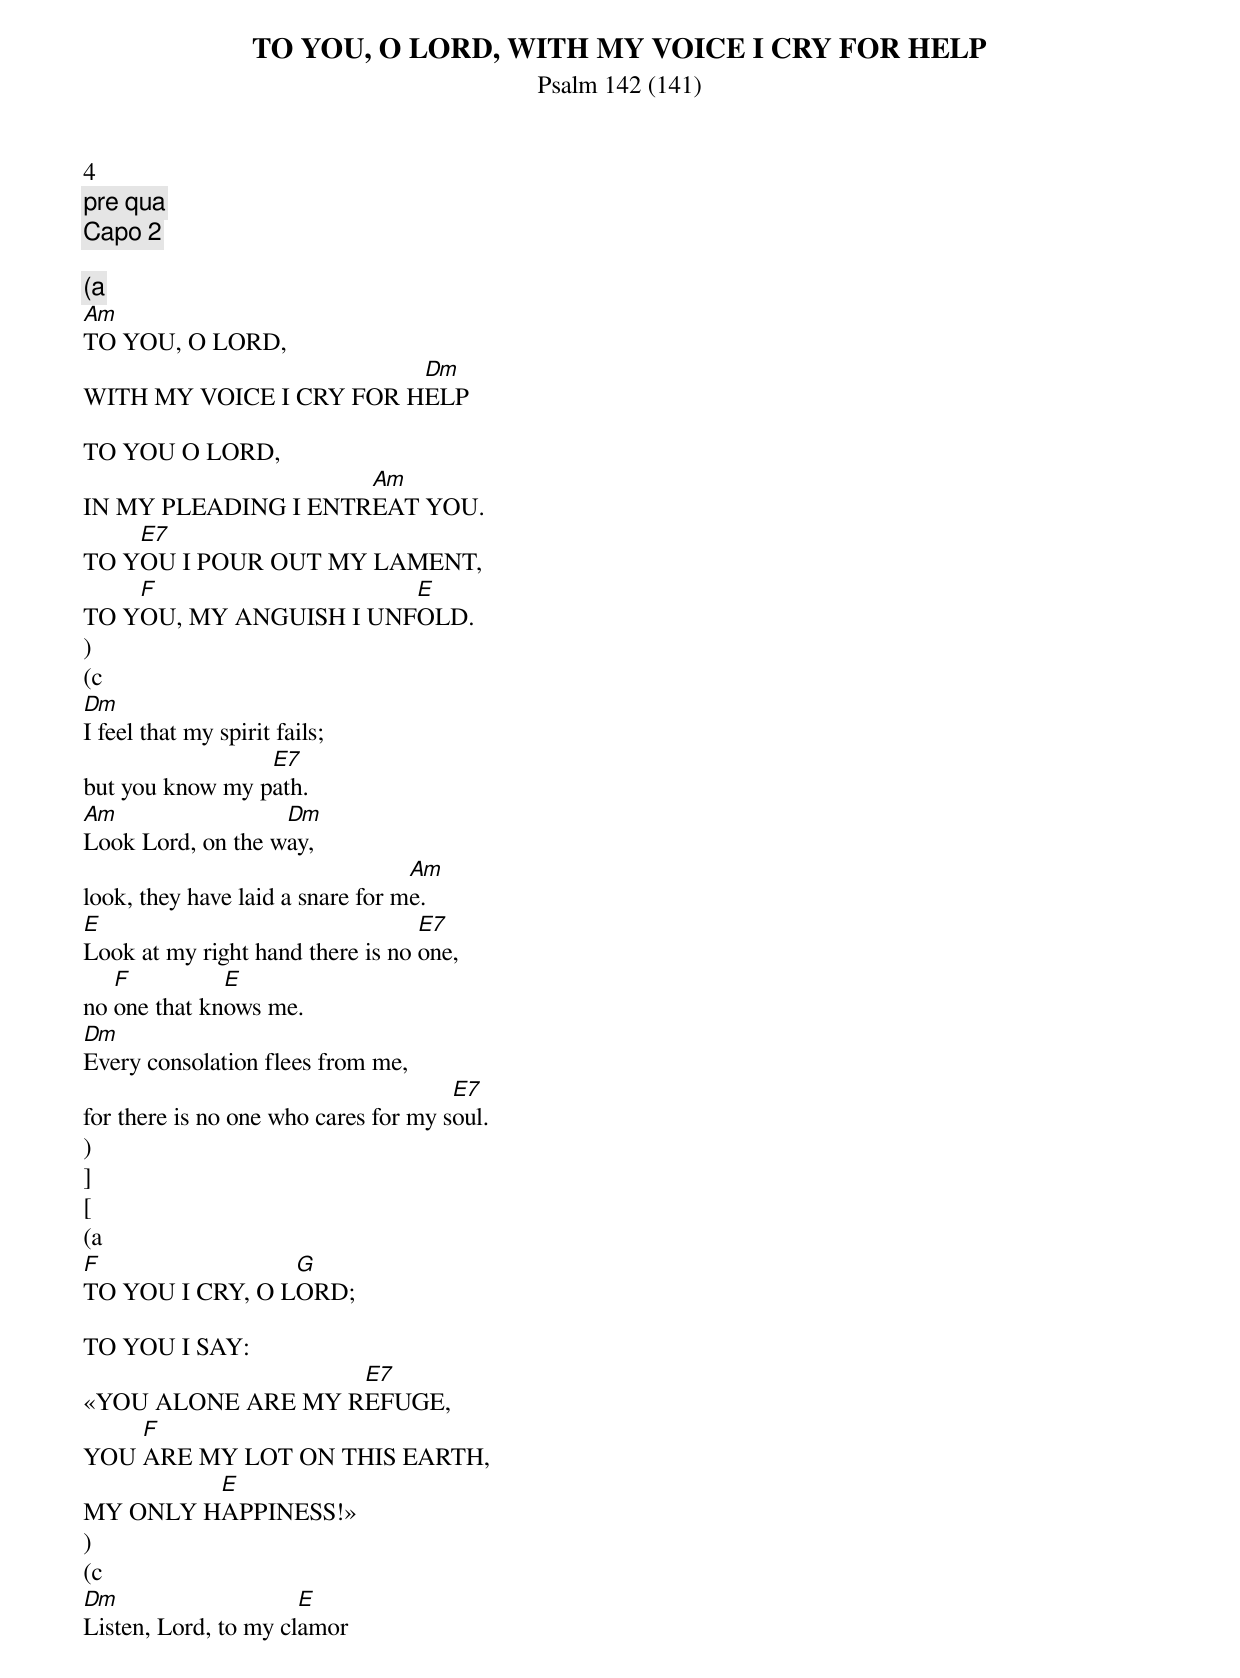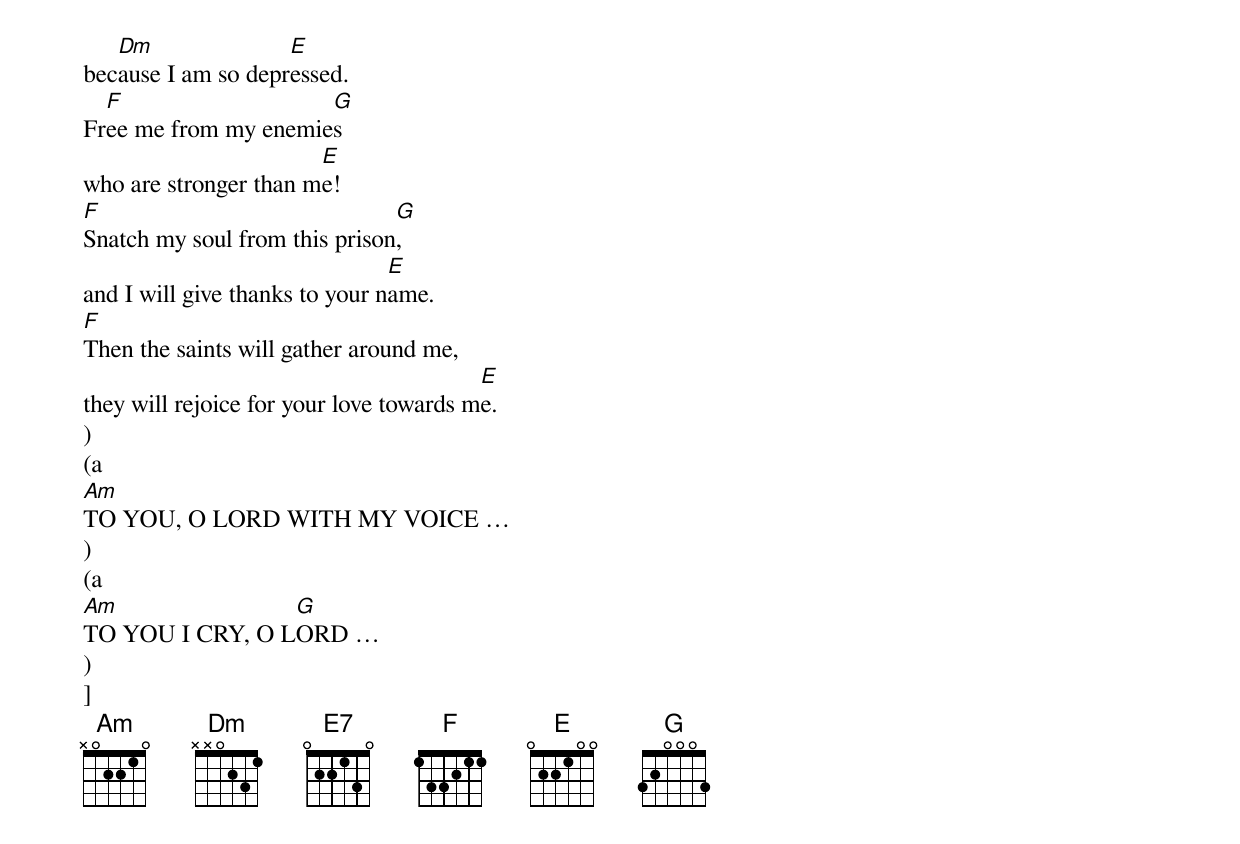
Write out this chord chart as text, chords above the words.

TO YOU, O LORD, WITH MY VOICE I CRY FOR HELP
Psalm 142 (141)
4
pre qua
Capo 2
[
(a
Am
TO YOU, O LORD,
                         Dm
WITH MY VOICE I CRY FOR HELP

TO YOU O LORD,
                     Am
IN MY PLEADING I ENTREAT YOU.
    E7
TO YOU I POUR OUT MY LAMENT,
    F                   E
TO YOU, MY ANGUISH I UNFOLD.
)
(c
Dm
I feel that my spirit fails;
                 E7
but you know my path.
Am                 Dm
Look Lord, on the way,
                                  Am
look, they have laid a snare for me.
E                                 E7
Look at my right hand there is no one,
   F          E
no one that knows me.
Dm
Every consolation flees from me,
                                      E7
for there is no one who cares for my soul.
)
]
[
(a
F                G
TO YOU I CRY, O LORD;

TO YOU I SAY:
                   E7
«YOU ALONE ARE MY REFUGE,
    F
YOU ARE MY LOT ON THIS EARTH,
         E
MY ONLY HAPPINESS!»
)
(c
Dm                    E
Listen, Lord, to my clamor
   Dm               E
because I am so depressed.
  F                   G
Free me from my enemies
                       E
who are stronger than me!
F                              G
Snatch my soul from this prison,
                                E
and I will give thanks to your name.
F
Then the saints will gather around me,
                                         E
they will rejoice for your love towards me.
)
(a
Am
TO YOU, O LORD WITH MY VOICE …
)
(a
Am               G
TO YOU I CRY, O LORD …
)
]
